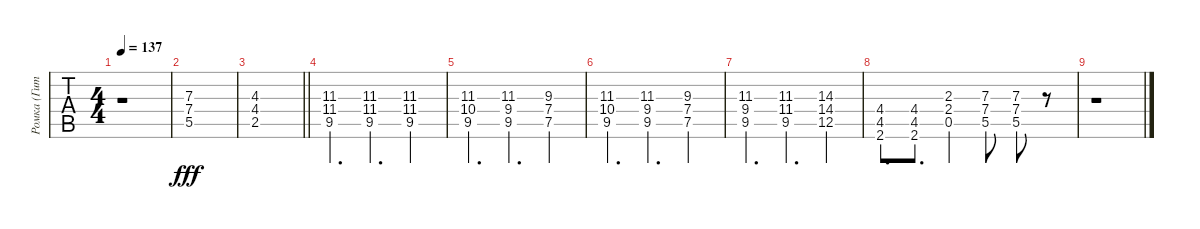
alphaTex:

\track ("Ромка (Гитара)" "Ромка (Гит") {instrument distortionguitar}
\staff {tabs}
\tuning (E4 B3 G3 D3 A2 E2) {hide}
\ts (4 4)
\tempo 137
\clef g2
\ks c
r.1{dy fff} |
(7.3 7.4 5.5).1 |
\barLineRight lightlight
(4.3 4.4 2.5).1 |
(11.3 11.4 9.5).4{d} (11.3 11.4 9.5).4{d} (11.3 11.4 9.5).4 |
(11.3 10.4 9.5).4{d} (11.3 9.4 9.5).4{d} (9.3 7.4 7.5).4 |
(11.3 10.4 9.5).4{d} (11.3 9.4 9.5).4{d} (9.3 7.4 7.5).4 |
(11.3 9.4 9.5).4{d} (11.3 11.4 9.5).4{d} (14.3 14.4 12.5).4 |
(4.4 4.5 2.6).8{d} (4.4 4.5 2.6).8{d} (2.3 2.4 0.5).4 (7.3 7.4 5.5).8 (7.3 7.4 5.5).8 r.8 |
r.1
